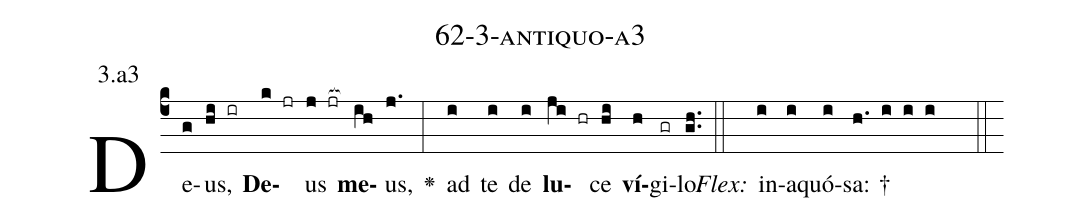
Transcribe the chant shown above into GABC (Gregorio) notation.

name: 62-3-antiquo-a3;
annotation: 3.a3;
%%
(c4)De(g)us,(hi ir) <b>De</b>(k jr)us(j jr[ocb:1{]) <b>me</b>(ih[ocb:0}])us,(j.) <v>\greheightstar</v>(:) ad(i) te(i) de(i) <b>lu</b>(ji hr)ce(hi) <b>ví</b>(h)gi(gr)lo.(gh..) (::)
<i>Flex:</i>()  in(i)a(i)quó(i)sa: †(h. i i i  ::)

%E(i) u(i) o(ji) u(hi) a(h) e.(gh..) (::)
